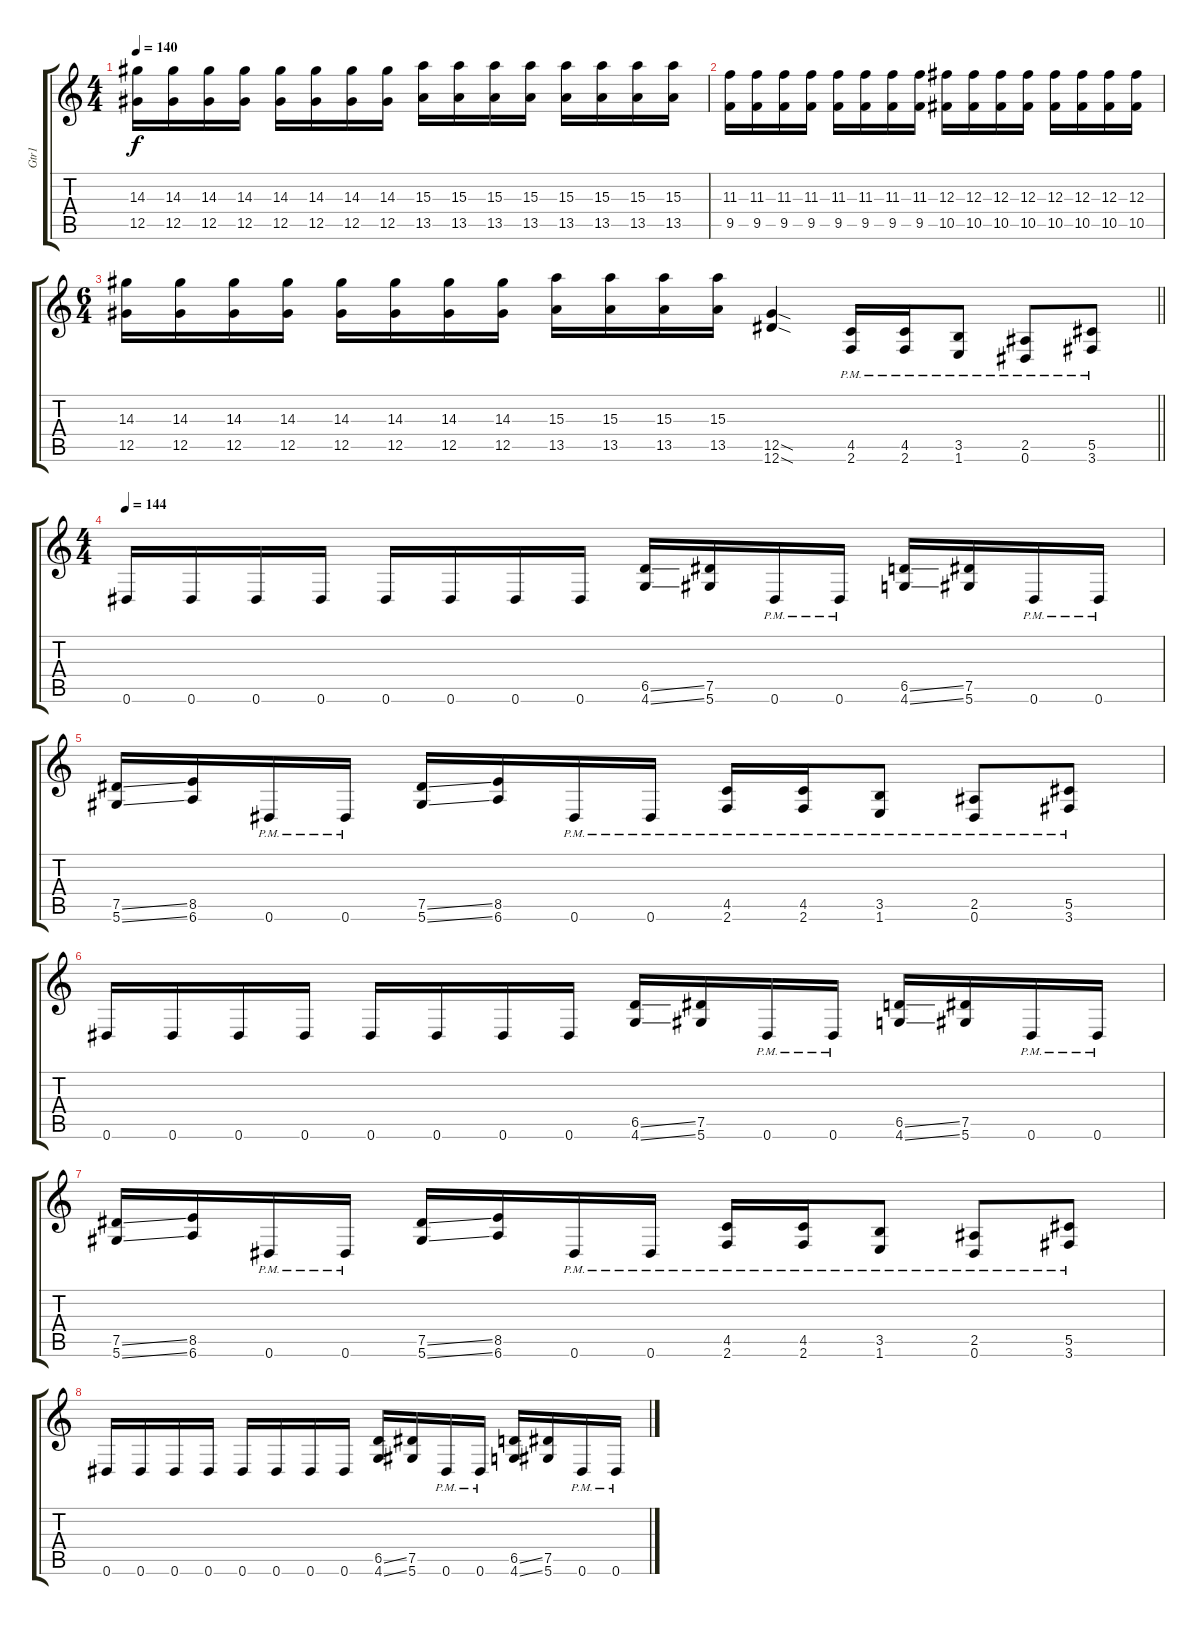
\track ("Gtr1" "Gtr1") {instrument distortionguitar}
\staff {score tabs}
\tuning (Eb4 Bb3 Gb3 Db3 Ab2 Eb2) {hide}
\ts (4 4)
\tempo 140
\clef g2
\ks c
(14.3 12.5).16{dy f} (14.3 12.5).16 (14.3 12.5).16 (14.3 12.5).16 (14.3 12.5).16 (14.3 12.5).16 (14.3 12.5).16 (14.3 12.5).16 (15.3 13.5).16 (15.3 13.5).16 (15.3 13.5).16 (15.3 13.5).16 (15.3 13.5).16 (15.3 13.5).16 (15.3 13.5).16 (15.3 13.5).16 |
(11.3 9.5).16 (11.3 9.5).16 (11.3 9.5).16 (11.3 9.5).16 (11.3 9.5).16 (11.3 9.5).16 (11.3 9.5).16 (11.3 9.5).16 (12.3 10.5).16 (12.3 10.5).16 (12.3 10.5).16 (12.3 10.5).16 (12.3 10.5).16 (12.3 10.5).16 (12.3 10.5).16 (12.3 10.5).16 |
\ts (6 4)
\barLineRight lightlight
(14.3 12.5).16 (14.3 12.5).16 (14.3 12.5).16 (14.3 12.5).16 (14.3 12.5).16 (14.3 12.5).16 (14.3 12.5).16 (14.3 12.5).16 (15.3 13.5).16 (15.3 13.5).16 (15.3 13.5).16 (15.3 13.5).16 (12.5{sod} 12.6{sod}).4{volume 13} (4.5{pm} 2.6{pm}).16 (4.5{pm} 2.6{pm}).16 (3.5{pm} 1.6{pm}).8 (2.5{pm} 0.6{pm}).8 (5.5{pm} 3.6{pm}).8 |
\ts (4 4)
\tempo 144
0.6.16 0.6.16 0.6.16 0.6.16 0.6.16 0.6.16 0.6.16 0.6.16 (6.5{ss} 4.6{ss}).16 (7.5 5.6).16 0.6{pm}.16 0.6{pm}.16 (6.5{ss} 4.6{ss}).16 (7.5 5.6).16 0.6{pm}.16 0.6{pm}.16 |
(7.5{ss} 5.6{ss}).16 (8.5 6.6).16 0.6{pm}.16 0.6{pm}.16 (7.5{ss} 5.6{ss}).16 (8.5 6.6).16 0.6{pm}.16 0.6{pm}.16 (4.5{pm} 2.6{pm}).16 (4.5{pm} 2.6{pm}).16 (3.5{pm} 1.6{pm}).8 (2.5{pm} 0.6{pm}).8 (5.5{pm} 3.6{pm}).8 |
0.6.16 0.6.16 0.6.16 0.6.16 0.6.16 0.6.16 0.6.16 0.6.16 (6.5{ss} 4.6{ss}).16 (7.5 5.6).16 0.6{pm}.16 0.6{pm}.16 (6.5{ss} 4.6{ss}).16 (7.5 5.6).16 0.6{pm}.16 0.6{pm}.16 |
(7.5{ss} 5.6{ss}).16 (8.5 6.6).16 0.6{pm}.16 0.6{pm}.16 (7.5{ss} 5.6{ss}).16 (8.5 6.6).16 0.6{pm}.16 0.6{pm}.16 (4.5{pm} 2.6{pm}).16 (4.5{pm} 2.6{pm}).16 (3.5{pm} 1.6{pm}).8 (2.5{pm} 0.6{pm}).8 (5.5{pm} 3.6{pm}).8 |
0.6.16 0.6.16 0.6.16 0.6.16 0.6.16 0.6.16 0.6.16 0.6.16 (6.5{ss} 4.6{ss}).16 (7.5 5.6).16 0.6{pm}.16 0.6{pm}.16 (6.5{ss} 4.6{ss}).16 (7.5 5.6).16 0.6{pm}.16 0.6{pm}.16
